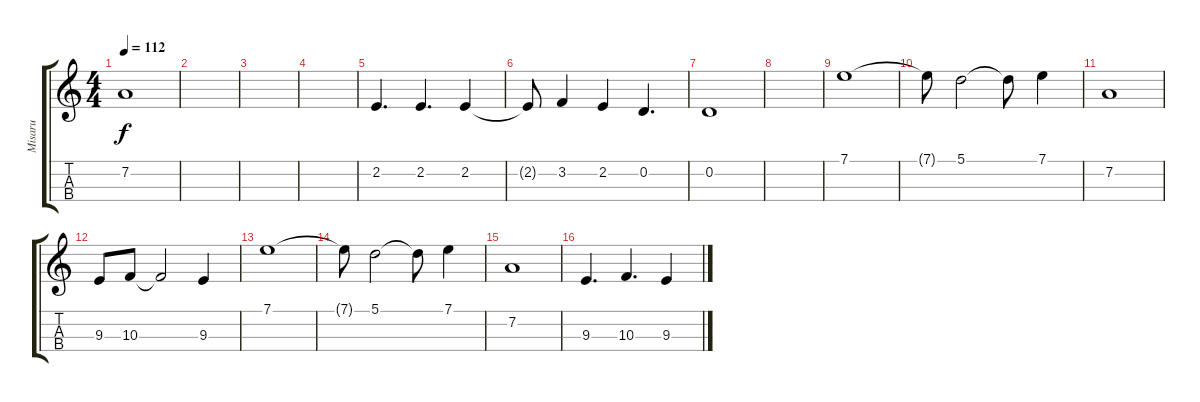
\track ("Misaru" "Misaru") {instrument pad3polysynth}
\staff {score tabs}
\tuning (A4 D4 G3 C3) {hide}
\ts (4 4)
\tempo 112
\clef g2
\ks c
7.2.1{dy f} |
|
|
|
2.2.4{d} 2.2.4{d} 2.2.4 |
2.2{t}.8 3.2.4 2.2.4 0.2.4{d} |
0.2.1 |
|
7.1.1 |
7.1{t}.8 5.1.2 5.1{t}.8 7.1.4 |
7.2.1 |
9.3.8 10.3.8 10.3{t}.2 9.3.4 |
7.1.1 |
7.1{t}.8 5.1.2 5.1{t}.8 7.1.4 |
7.2.1 |
9.3.4{d} 10.3.4{d} 9.3.4
